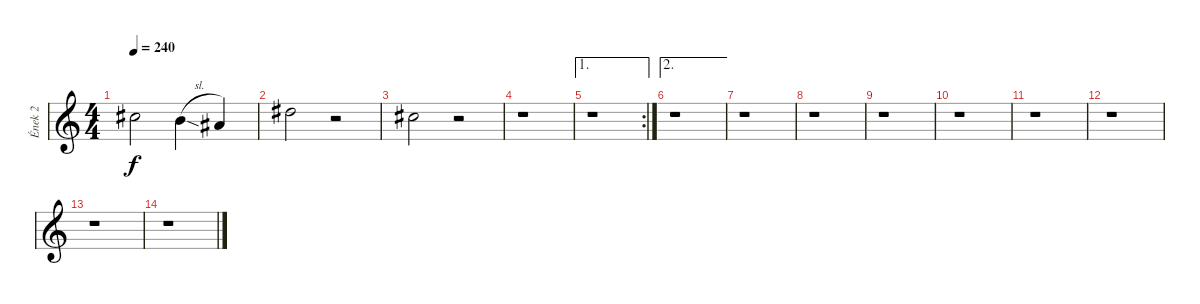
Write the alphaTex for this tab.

\track ("Ének 2" "Ének 2") {instrument tenorsax}
\staff {score}
\tuning (E4 B3 G3 D3 A2 E2) {hide}
\ts (4 4)
\tempo 240
\clef g2
\ks c
9.1{t}.2{dy f} 7.1{sl}.4 6.1.4 |
11.1.2 r.2 |
9.1.2 r.2 |
r.1 |
\ae 1
\rc 2
r.1 |
\ae 2
r.1 |
r.1 |
r.1 |
r.1 |
r.1 |
r.1 |
r.1 |
r.1 |
r.1
